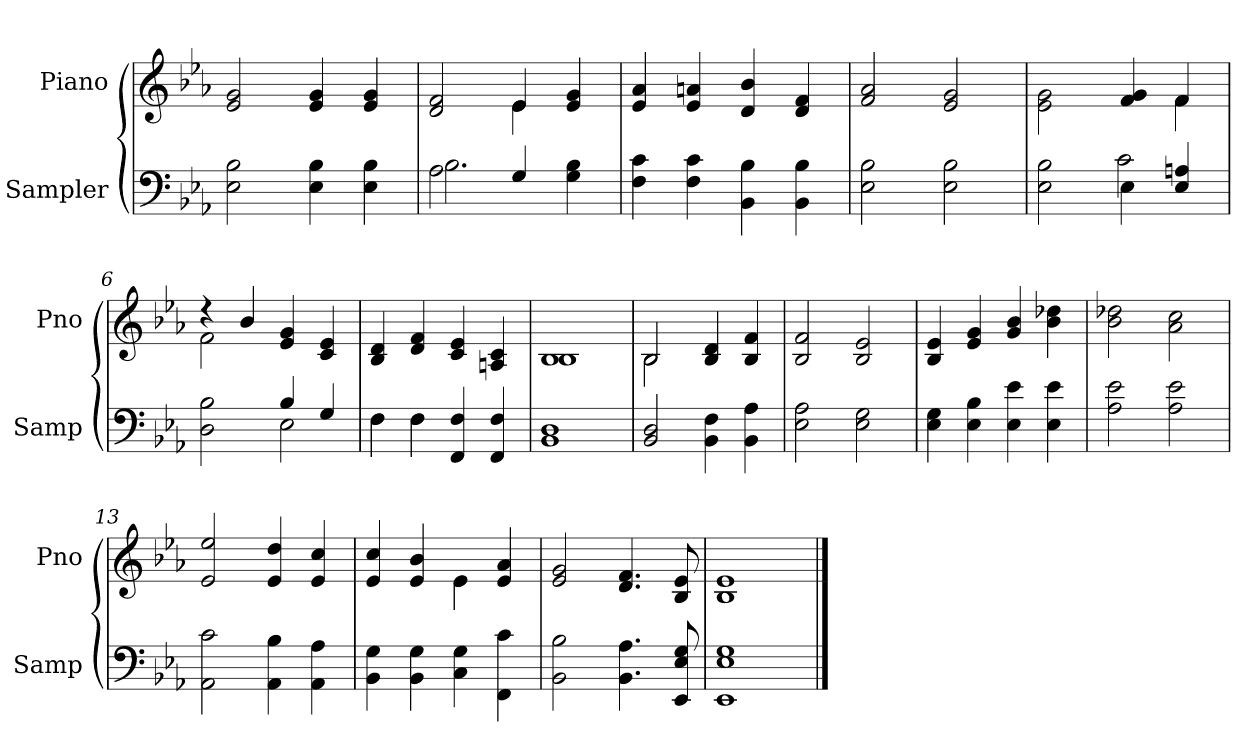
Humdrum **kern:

**kern	**kern
*part2	*part1
*staff2	*staff1
*I"Sampler	*I"Piano
*I'Samp	*I'Pno
*clefF4	*clefG2
*k[b-e-a-]	*k[b-e-a-]
*E-:	*E-:
=1	=1
2E- 2B-	2e-/ 2g/
4E- 4B-	4e-/ 4g/
4E- 4B-	4e-/ 4g/
=2	=2
*^	*^
2A-\	2.B-	2d/ 2f/	2ryy
4G	.	4e-/	4e-
4G 4B-	4ryy	4e-/ 4g/	4ryy
*v	*v	*	*
*	*v	*v
=3	=3
4F 4c	4e-/ 4a-/
4F 4c	4e-/ 4an/
4BB- 4B-	4d/ 4b-/
4BB- 4B-	4d/ 4f/
=4	=4
2E- 2B-	2f/ 2a-/
2E- 2B-	2e-/ 2g/
=5	=5
*^	*^
2E- 2B-	2ryy	2e-\ 2g\	2.ryy
4E-\	2c	4f/ 4g/	.
4E- 4An	.	4f/	4f
=6	=6	=6	=6
2D 2B-	2ryy	4r	2f
.	.	4b-/	.
4B-/	2E-	4e- 4g	2ryy
4G/	.	4c 4e-	.
*	*	*v	*v
=7	=7	=7
4F\	4F	4B- 4d
4F\	4F	4d 4f
4FF 4F	2ryy	4c 4e-
4FF 4F	.	4An 4c
*v	*v	*
=8	=8
*	*^
1BB- 1D	1B-/	1B-
=9	=9	=9
2BB- 2D	2B-/	2B-
4BB- 4F	4B- 4d	2ryy
4BB- 4A-	4B- 4f	.
*	*v	*v
=10	=10
2E- 2A-	2B- 2f
2E- 2G	2B- 2e-
=11	=11
4E- 4G	4B- 4e-
4E- 4B-	4e- 4g
4E- 4e-	4g 4b-
4E- 4e-	4b- 4dd-X
=12	=12
2A- 2e-	2b- 2dd-X
2A- 2e-	2a- 2cc
=13	=13
2AA- 2c	2e- 2ee-
4AA- 4B-	4e- 4dd
4AA- 4A-	4e- 4cc
=14	=14
*	*^
4BB- 4G	4e- 4cc	2ryy
4BB- 4G	4e- 4b-	.
4C 4G	4e-\	4e-
4FF 4c	4e- 4a-	4ryy
*	*v	*v
=15	=15
2BB- 2B-	2e- 2g
4.BB- 4.A-	4.d 4.f
8EE- 8E- 8G	8B- 8e-
=16	=16
1EE-\ 1E-\ 1G\	1B-/ 1e-/
==	==
*-	*-
